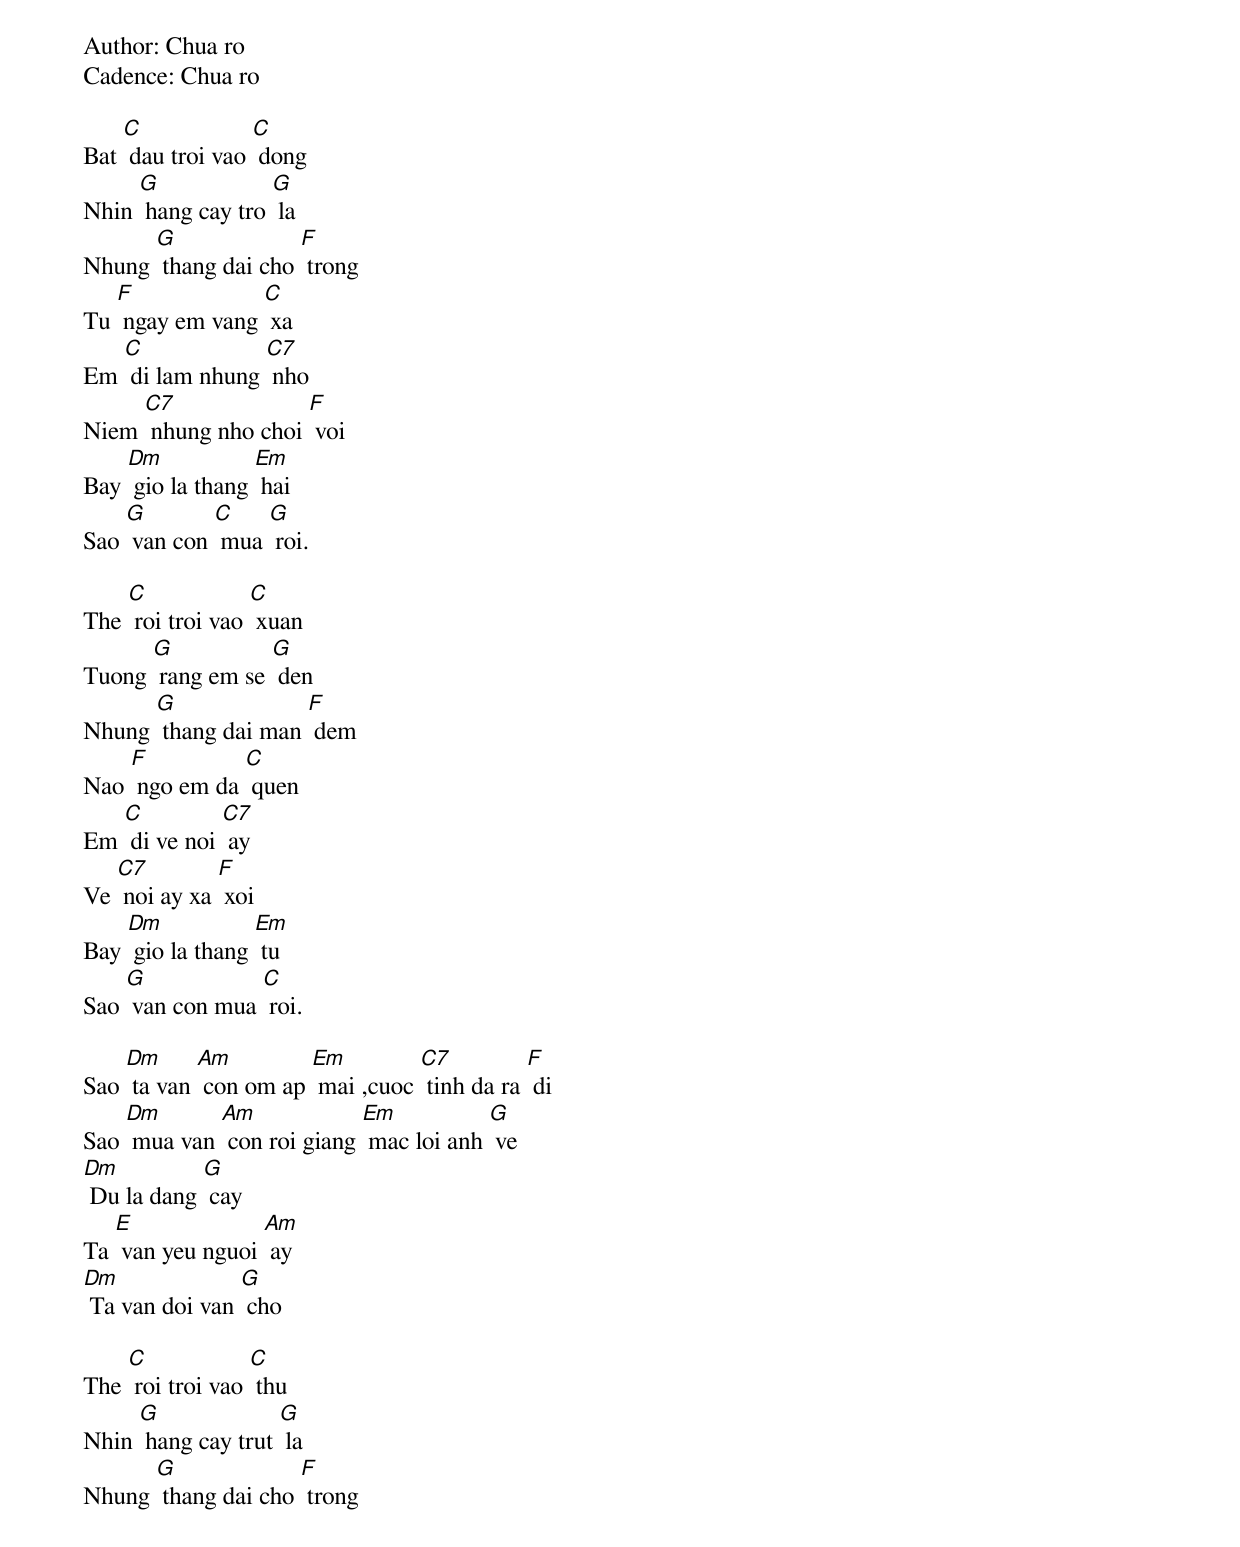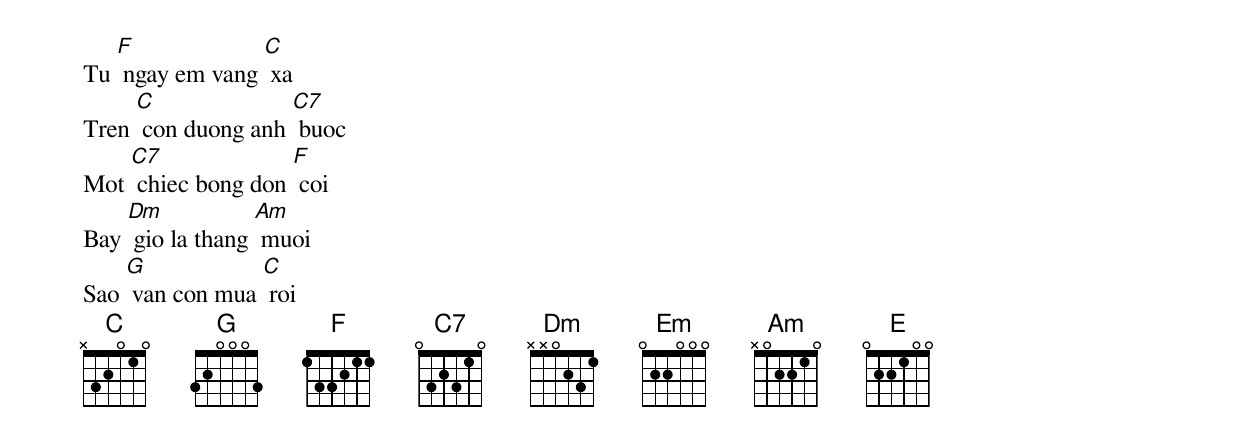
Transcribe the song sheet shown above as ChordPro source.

Author: Chua ro
Cadence: Chua ro

Bat [C] dau troi vao [C] dong
Nhin [G] hang cay tro [G] la
Nhung [G] thang dai cho [F] trong
Tu [F] ngay em vang [C] xa
Em [C] di lam nhung [C7] nho
Niem [C7] nhung nho choi [F] voi
Bay [Dm] gio la thang [Em] hai
Sao [G] van con [C] mua [G] roi.

The [C] roi troi vao [C] xuan
Tuong [G] rang em se [G] den
Nhung [G] thang dai man [F] dem
Nao [F] ngo em da [C] quen
Em [C] di ve noi [C7] ay
Ve [C7] noi ay xa [F] xoi
Bay [Dm] gio la thang [Em] tu
Sao [G] van con mua [C] roi.

Sao [Dm] ta van [Am] con om ap [Em] mai ,cuoc [C7] tinh da ra [F] di
Sao [Dm] mua van [Am] con roi giang [Em] mac loi anh [G] ve
[Dm] Du la dang [G] cay
Ta [E] van yeu nguoi [Am] ay
[Dm] Ta van doi van [G] cho

The [C] roi troi vao [C] thu
Nhin [G] hang cay trut [G] la
Nhung [G] thang dai cho [F] trong
Tu [F] ngay em vang [C] xa
Tren [C] con duong anh [C7] buoc
Mot [C7] chiec bong don [F] coi
Bay [Dm] gio la thang [Am] muoi
Sao [G] van con mua [C] roi
